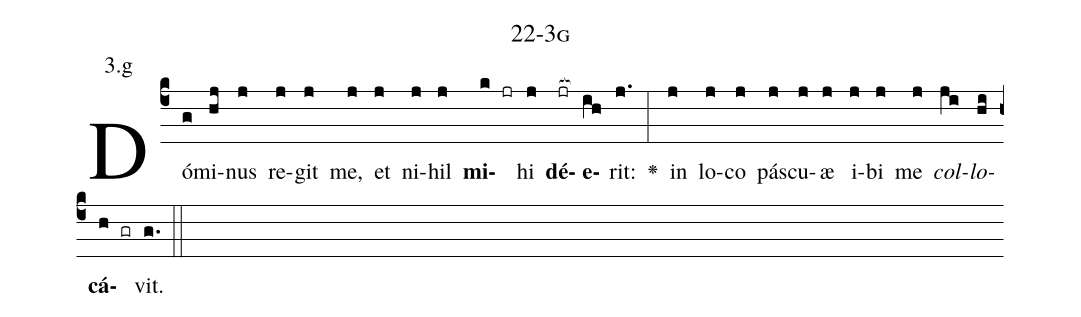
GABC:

name: 22-3g;
annotation: 3.g;
%%
(c4)Dó(g)mi(hj)nus(j) re(j)git(j) me,(j) et(j) ni(j)hil(j) <b>mi</b>(k jr)hi(j) <b>dé</b>(jr[ocb:1{])<b>e</b>(ih[ocb:0}])rit:(j.) <v>\greheightstar</v>(:) in(j) lo(j)co(j) pás(j)cu(j)æ(j) i(j)bi(j) me(j) <i>col</i>(ji)<i>lo</i>(hi)<b>cá</b>(h gr)vit.(g.) (::)


%E(j) u(j) o(ji) u(hi) a(h) e.(g.) (::)
